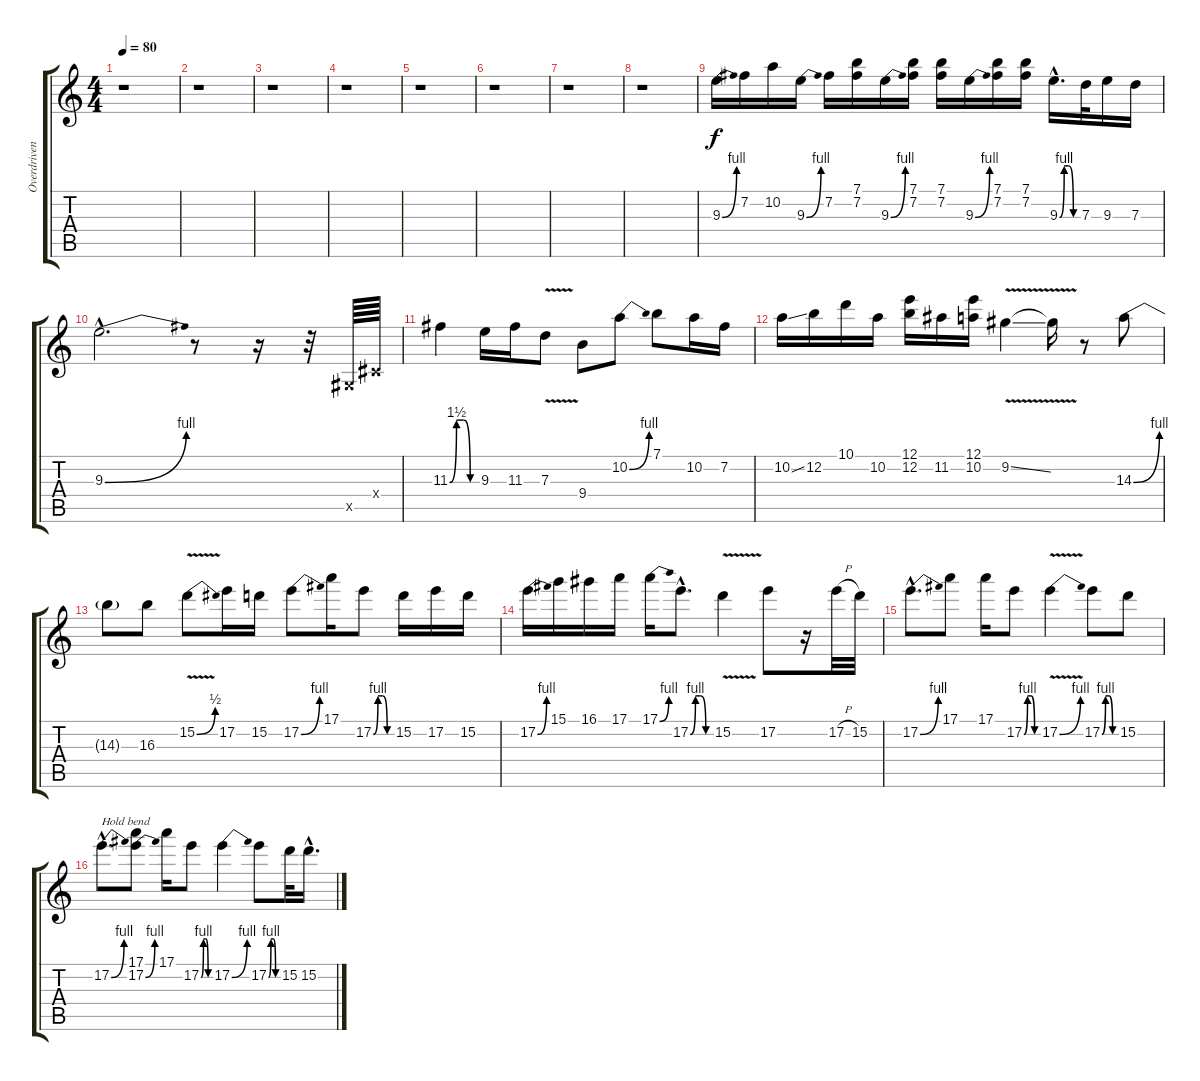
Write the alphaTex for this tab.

\track ("Overdriven Guitar" "Overdriven") {instrument overdrivenguitar}
\staff {score tabs}
\tuning (E4 B3 G3 D3 A2 E2) {hide}
\ts (4 4)
\tempo 80
\clef g2
\ks c
r.1{dy f} |
r.1 |
r.1 |
r.1 |
r.1 |
r.1 |
r.1 |
r.1 |
9.3{be (bend 0 0 60 4)}.16 7.2.16 10.2.16 9.3{be (bend 0 0 60 4)}.16 7.2.16 (7.1 7.2).16 9.3{be (bend 0 0 60 4)}.16 (7.1 7.2).16 (7.1 7.2).16 9.3{be (bend 0 0 60 4)}.16 (7.1 7.2).16 (7.1 7.2).16 9.3{be (custom 0 0 15 4 30 4 45 0 60 0) hac}.16{d} 7.3.32 9.3.16 7.3.16 |
9.3{be (bend 0 0 60 4) hac}.2{d} r.8 r.16 r.32 -1.5{x}.64 -1.4{x}.64 |
11.3{be (custom 0 0 15 6 30 6 45 0 60 0)}.4 9.3.16 11.3.16 7.3{v}.8 9.4.8 10.2{be (bend 0 0 60 4)}.8 7.1.8 10.2.16 7.2.16 |
10.2{ss}.16 12.2.16 10.1.16 10.2.16 (12.1 12.2).16 11.2.16 (12.1 10.2).16 9.2{v ss}.4 9.2{t}.16 r.8 14.3{be (bend 0 0 60 4)}.8 |
14.3{t}.8 16.3.8 15.2{be (bend 0 0 60 2) v}.8 17.2.16 15.2.16 17.2{be (bend 0 0 60 4)}.8 17.1.16 17.2{be (custom 0 0 15 4 30 4 45 0 60 0)}.8 15.2.16 17.2.16 15.2.16 |
17.2{be (bend 0 0 60 4)}.16 15.1.16 16.1.16 17.1.16 17.1{be (bend 0 0 60 4)}.16 17.2{be (custom 0 0 15 4 30 4 45 0 60 0) hac}.8{d} 15.2{v}.4 17.2.8 r.16 17.2{h}.32 15.2.32 |
17.2{be (bend 0 0 60 4) hac}.8{d} 17.1.8 17.1.16 17.2{be (custom 0 0 15 4 30 4 45 0 60 0)}.8 17.2{be (bend 0 0 60 4) v}.4 17.2{be (custom 0 0 15 4 30 4 45 0 60 0)}.8 15.2.8 |
17.2{be (bend 0 0 60 4) hac}.8{d txt "Hold bend"} (17.1 17.2{be (bend 0 0 60 4)}).8 17.1.16 17.2{be (custom 0 0 15 4 30 4 45 0 60 0)}.8 17.2{be (bend 0 0 60 4)}.4 17.2{be (custom 0 0 15 4 30 4 45 0 60 0)}.8 15.2.32 15.2{hac}.16{d}
